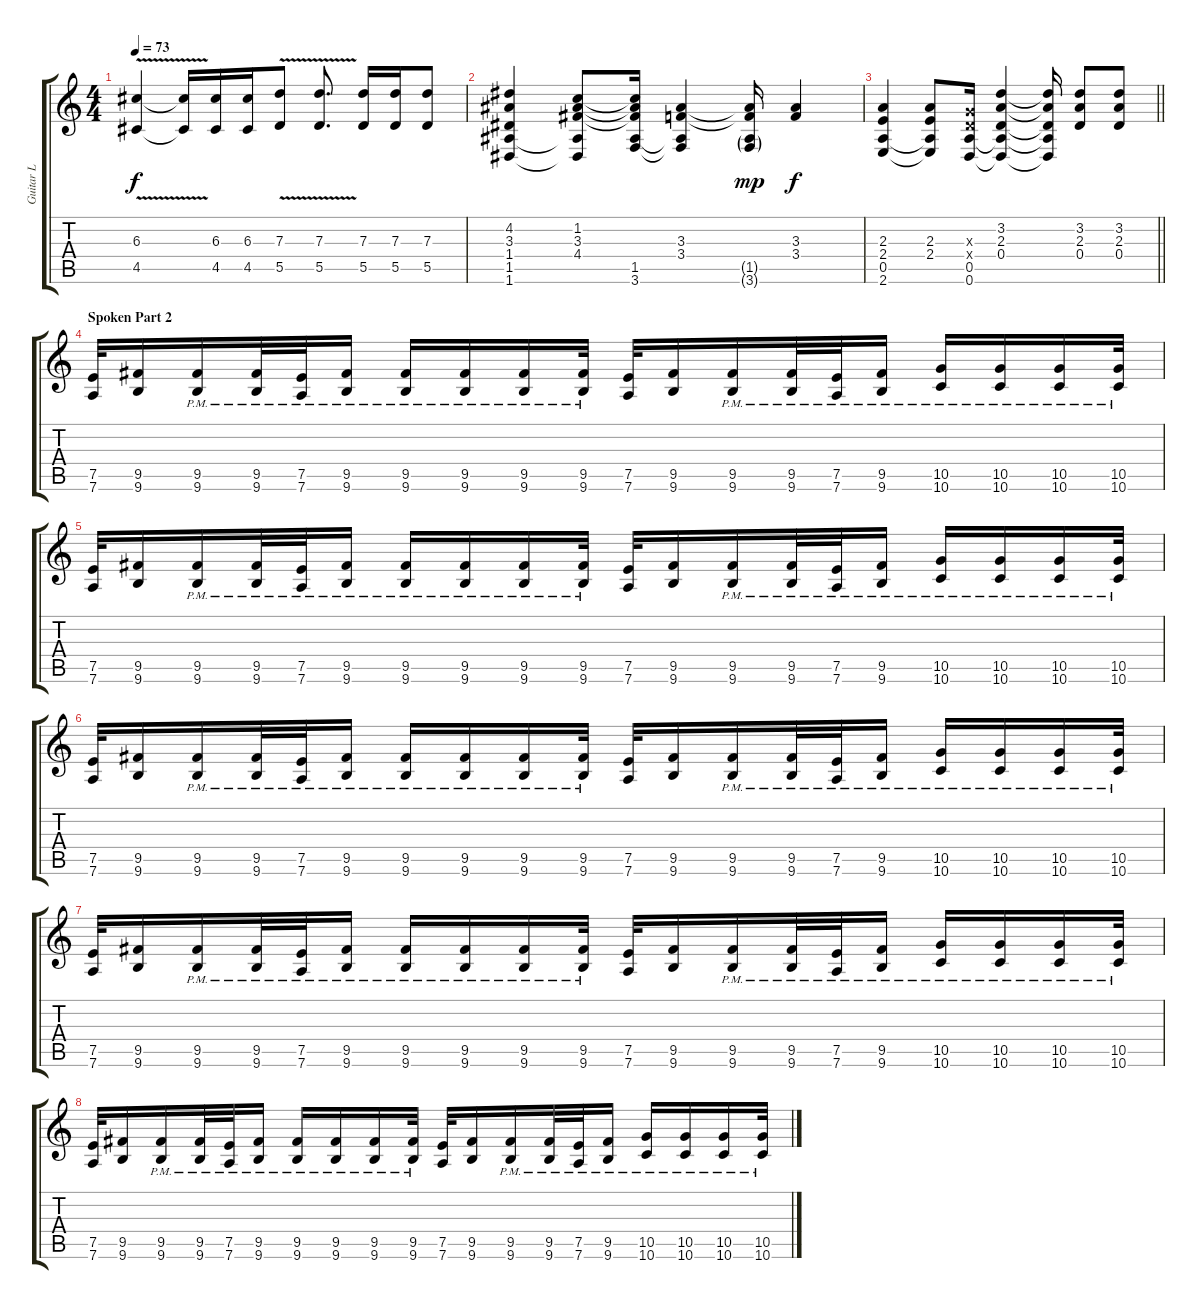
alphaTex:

\track ("Guitar L" "Guitar L") {instrument distortionguitar}
\staff {score tabs}
\tuning (E4 B3 G3 D3 A2 D2) {hide}
\ts (4 4)
\tempo 73
\clef g2
\ks c
(6.3{v} 4.5{v}).4{dy f} (6.3{v t} 4.5{v t}).16 (6.3 4.5).16 (6.3 4.5).16 (7.3{v} 5.5{v}).8 (7.3{v} 5.5{v}).8{d} (7.3 5.5).16 (7.3 5.5).16 (7.3 5.5).8 |
(4.2 3.3 1.4 1.5 1.6).4 (1.2 3.3 4.4 1.5{t} 1.6{t}).8 (1.2{t} 3.3{t} 4.4{t} 1.5 3.6).16 (3.3 3.4 1.5{t} 3.6{t}).4 (3.3{t} 3.4{t} 1.5{g} 3.6{g}).16{dy mp} (3.3 3.4).4{dy f} |
\barLineRight lightlight
(2.3 2.4 0.5 2.6).4 (2.3 2.4 0.5{t} 2.6{t}).8 (0.3{x} 0.4{x} 0.5 0.6).16 (3.2 2.3 0.4 0.5{t} 0.6{t}).4 (3.2{t} 2.3{t} 0.4{t} 0.5{t} 0.6{t}).16 (3.2 2.3 0.4).8 (3.2 2.3 0.4).8 |
\section ("" "Spoken Part 2")
(7.5 7.6).32 (9.5 9.6).16 (9.5{pm} 9.6{pm}).16 (9.5{pm} 9.6{pm}).32 (7.5{pm} 7.6{pm}).32 (9.5{pm} 9.6{pm}).16 (9.5{pm} 9.6{pm}).16 (9.5{pm} 9.6{pm}).16 (9.5{pm} 9.6{pm}).16 (9.5{pm} 9.6{pm}).32 (7.5 7.6).32 (9.5 9.6).16 (9.5{pm} 9.6{pm}).16 (9.5{pm} 9.6{pm}).32 (7.5{pm} 7.6{pm}).32 (9.5{pm} 9.6{pm}).16 (10.5{pm} 10.6{pm}).16 (10.5{pm} 10.6{pm}).16 (10.5{pm} 10.6{pm}).16 (10.5{pm} 10.6{pm}).32 |
(7.5 7.6).32 (9.5 9.6).16 (9.5{pm} 9.6{pm}).16 (9.5{pm} 9.6{pm}).32 (7.5{pm} 7.6{pm}).32 (9.5{pm} 9.6{pm}).16 (9.5{pm} 9.6{pm}).16 (9.5{pm} 9.6{pm}).16 (9.5{pm} 9.6{pm}).16 (9.5{pm} 9.6{pm}).32 (7.5 7.6).32 (9.5 9.6).16 (9.5{pm} 9.6{pm}).16 (9.5{pm} 9.6{pm}).32 (7.5{pm} 7.6{pm}).32 (9.5{pm} 9.6{pm}).16 (10.5{pm} 10.6{pm}).16 (10.5{pm} 10.6{pm}).16 (10.5{pm} 10.6{pm}).16 (10.5{pm} 10.6{pm}).32 |
(7.5 7.6).32 (9.5 9.6).16 (9.5{pm} 9.6{pm}).16 (9.5{pm} 9.6{pm}).32 (7.5{pm} 7.6{pm}).32 (9.5{pm} 9.6{pm}).16 (9.5{pm} 9.6{pm}).16 (9.5{pm} 9.6{pm}).16 (9.5{pm} 9.6{pm}).16 (9.5{pm} 9.6{pm}).32 (7.5 7.6).32 (9.5 9.6).16 (9.5{pm} 9.6{pm}).16 (9.5{pm} 9.6{pm}).32 (7.5{pm} 7.6{pm}).32 (9.5{pm} 9.6{pm}).16 (10.5{pm} 10.6{pm}).16 (10.5{pm} 10.6{pm}).16 (10.5{pm} 10.6{pm}).16 (10.5{pm} 10.6{pm}).32 |
(7.5 7.6).32 (9.5 9.6).16 (9.5{pm} 9.6{pm}).16 (9.5{pm} 9.6{pm}).32 (7.5{pm} 7.6{pm}).32 (9.5{pm} 9.6{pm}).16 (9.5{pm} 9.6{pm}).16 (9.5{pm} 9.6{pm}).16 (9.5{pm} 9.6{pm}).16 (9.5{pm} 9.6{pm}).32 (7.5 7.6).32 (9.5 9.6).16 (9.5{pm} 9.6{pm}).16 (9.5{pm} 9.6{pm}).32 (7.5{pm} 7.6{pm}).32 (9.5{pm} 9.6{pm}).16 (10.5{pm} 10.6{pm}).16 (10.5{pm} 10.6{pm}).16 (10.5{pm} 10.6{pm}).16 (10.5{pm} 10.6{pm}).32 |
(7.5 7.6).32 (9.5 9.6).16 (9.5{pm} 9.6{pm}).16 (9.5{pm} 9.6{pm}).32 (7.5{pm} 7.6{pm}).32 (9.5{pm} 9.6{pm}).16 (9.5{pm} 9.6{pm}).16 (9.5{pm} 9.6{pm}).16 (9.5{pm} 9.6{pm}).16 (9.5{pm} 9.6{pm}).32 (7.5 7.6).32 (9.5 9.6).16 (9.5{pm} 9.6{pm}).16 (9.5{pm} 9.6{pm}).32 (7.5{pm} 7.6{pm}).32 (9.5{pm} 9.6{pm}).16 (10.5{pm} 10.6{pm}).16 (10.5{pm} 10.6{pm}).16 (10.5{pm} 10.6{pm}).16 (10.5{pm} 10.6{pm}).32
